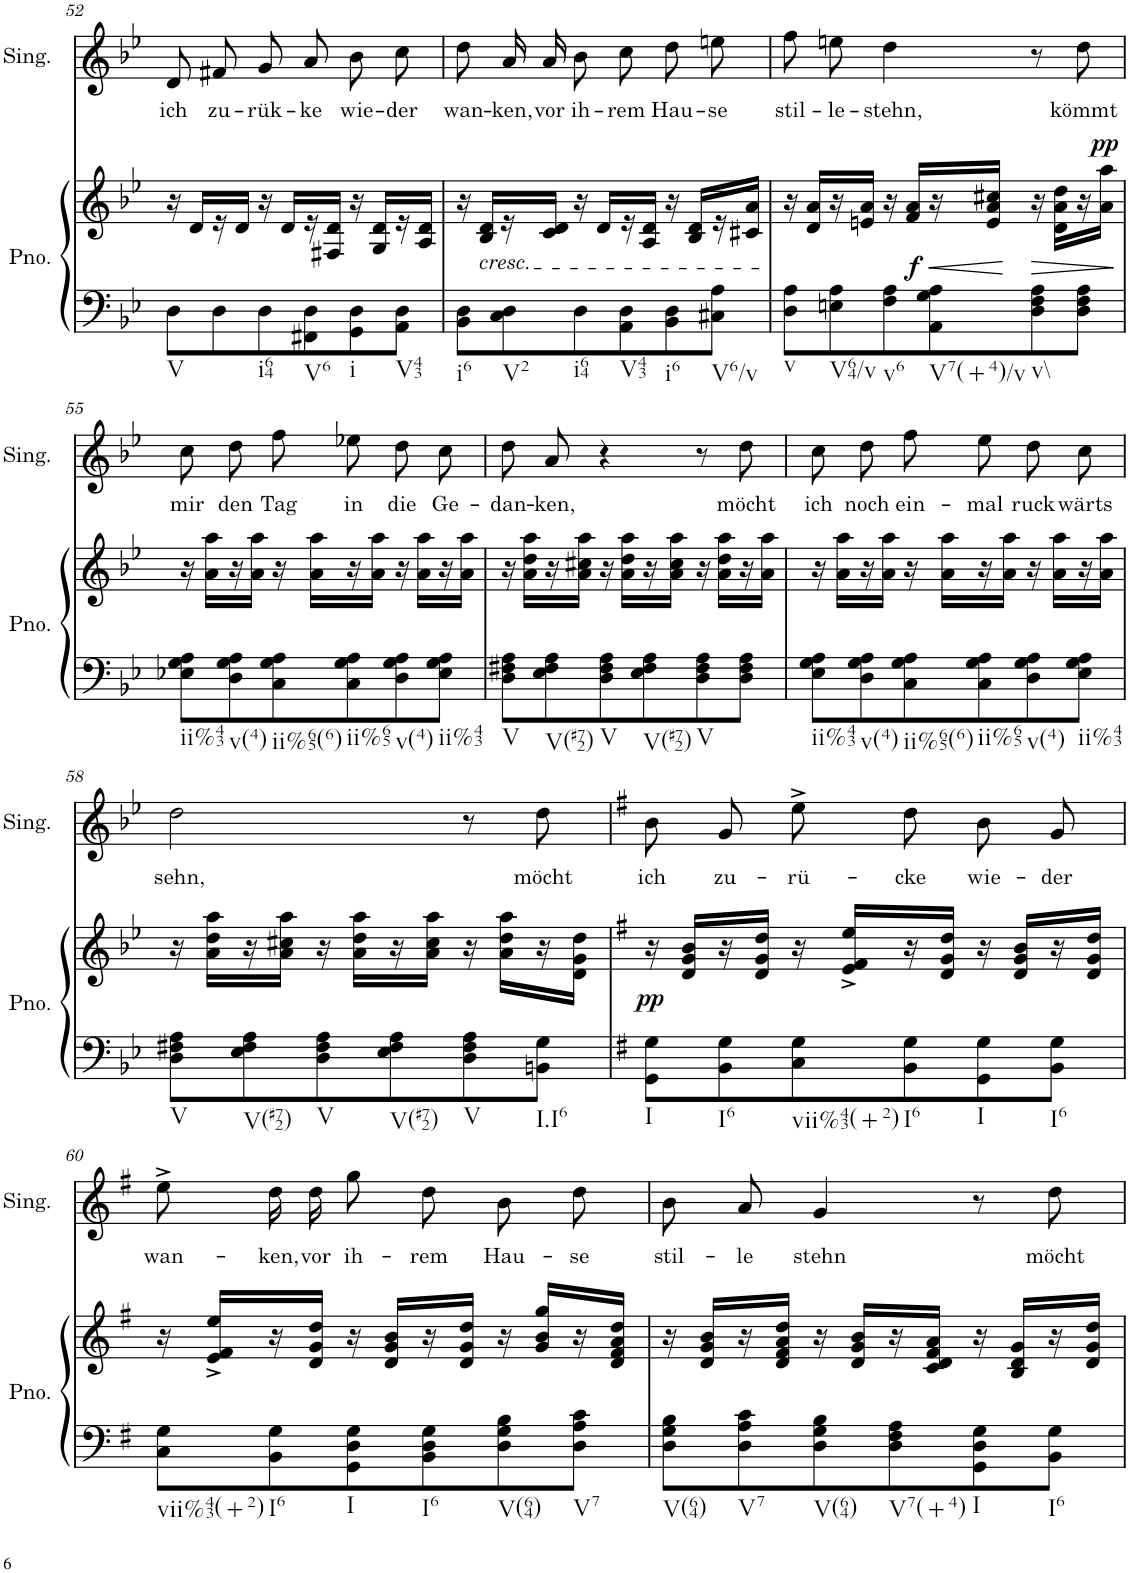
**kern	**kern	**dynam	**kern	**text
*part2	*part2	*part2	*part1	*part1
*staff3	*staff2	*staff2/3	*staff1	*staff1
*I"Pianoforte	*	*	*I"Singstimme	*
*I'Pno.	*	*	*I'Sing.	*
!!LO:PB:g=z
*clefF4	*clefG2	*	*clefG2	*
*k[b-e-]	*k[b-e-]	*	*k[b-e-]	*
*M3/4	*M3/4	*	*M3/4	*
=52	=52	=52	=52	=52
!LO:TX:b:t=V	!	!	!	!
!	!	!	!	!LO:LY:b
8D\L	16r	.	8d/L	ich
.	16d/LL	.	.	.
!	!	!	!	!LO:LY:b
8D\	16r	.	8f#X/J	zu-
.	16d/JJ	.	.	.
!LO:TX:b:t=i64	!	!	!	!
!	!	!	!	!LO:LY:b
8D\	16r	.	8g/L	-rük-
.	16d/LL	.	.	.
!LO:TX:b:t=V6	!	!	!	!
!	!	!	!	!LO:LY:b
8FF#X\ 8D\	16r	.	8a/J	-ke
.	16F#X/ 16d/JJ	.	.	.
!LO:TX:b:t=i	!	!	!	!
!	!	!	!	!LO:LY:b
8GG\ 8D\	16r	.	8b-\L	wie-
.	16G/ 16d/LL	.	.	.
!LO:TX:b:t=V43	!	!	!	!
!	!	!	!	!LO:LY:b
8AA\ 8D\J	16r	.	8cc\J	-der
.	16A/ 16d/JJ	.	.	.
=53	=53	=53	=53	=53
!LO:TX:b:t=i6	!	!	!	!
!	!	!	!	!LO:LY:b
8BB-\ 8D\L	16r	.	8dd\L	wan-
!	!LO:TX:b:i:t=cresc.	!	!	!
.	16B-/ 16d/LL	.	.	.
!LO:TX:b:t=V2	!	!	!	!
!	!	!	!	!LO:LY:b
8C\ 8D\	16r	.	16a\L	-ken,
!	!	!	!	!LO:LY:b
.	16c/ 16d/JJ	.	16a\JJ	vor
!LO:TX:b:t=i64	!	!	!	!
!	!	!	!	!LO:LY:b
8D\	16r	.	8b-\L	ih-
.	16d/LL	.	.	.
!LO:TX:b:t=V43	!	!	!	!
!	!	!	!	!LO:LY:b
8AA\ 8D\	16r	.	8cc\J	-rem
.	16A/ 16d/JJ	.	.	.
!LO:TX:b:t=i6	!	!	!	!
!	!	!	!	!LO:LY:b
8BB-\ 8D\	16r	.	8dd\L	Hau-
.	16B-/ 16d/LL	.	.	.
!LO:TX:b:t=V6/v	!	!	!	!
!	!	!	!	!LO:LY:b
8C#X\ 8A\J	16r	.	8een\J	-se
.	16c#X/ 16a/JJ	.	.	.
=54	=54	=54	=54	=54
!LO:TX:b:t=v	!	!	!	!
!	!	!	!	!LO:LY:b
8D\ 8A\L	16r	.	8ff\L	stil-
.	16d/ 16a/LL	.	.	.
!LO:TX:b:t=V64/v	!	!	!	!
!	!	!	!	!LO:LY:b
8En\ 8A\	16r	.	8een\J	-le-
.	16en/ 16a/JJ	.	.	.
!LO:TX:b:t=v6	!	!	!	!
!	!	!	!	!LO:LY:b
8F\ 8A\	16r	.	4dd\	-stehn,
!	!	!LO:HP:b	!	!
!	!	!LO:DY:n=1:b	!	!
.	16f/ 16a/LL	< f	.	.
!LO:TX:b:t=V7(+4)/v	!	!	!	!
8AA\ 8G\ 8A\	16r	.	.	.
.	16e/ 16a/ 16cc#X/JJ	.	.	.
!LO:TX:b:t=v\\	!	!	!	!
!	!	!LO:HP:b	!	!
8D\ 8F\ 8A\	16r	>	8r	.
.	16d\ 16a\ 16dd\LL	.	.	.
!	!	!	!	!LO:LY:b
8D\ 8F\ 8A\J	16r	.	8dd\	kömmt
!	!	!LO:DY:n=2:a	!	!
.	16a\ 16aa\JJ	pp	.	.
.	.	[ ]	.	.
!!LO:LB:g=z
=55	=55	=55	=55	=55
!LO:TX:b:t=ii%43	!	!	!	!
!	!	!	!	!LO:LY:b
8E-X\ 8G\ 8A\L	16r	.	8cc\L	mir
.	16a\ 16aa\LL	.	.	.
!LO:TX:b:t=v(4)	!	!	!	!
!	!	!	!	!LO:LY:b
8D\ 8G\ 8A\	16r	.	8dd\J	den
.	16a\ 16aa\JJ	.	.	.
!LO:TX:b:t=ii%65(6)	!	!	!	!
!	!	!	!	!LO:LY:b
8C\ 8G\ 8A\	16r	.	8ff\L	Tag
.	16a\ 16aa\LL	.	.	.
!LO:TX:b:t=ii%65	!	!	!	!
!	!	!	!	!LO:LY:b
8C\ 8G\ 8A\	16r	.	8ee-X\J	in
.	16a\ 16aa\JJ	.	.	.
!LO:TX:b:t=v(4)	!	!	!	!
!	!	!	!	!LO:LY:b
8D\ 8G\ 8A\	16r	.	8dd\L	die
.	16a\ 16aa\LL	.	.	.
!LO:TX:b:t=ii%43	!	!	!	!
!	!	!	!	!LO:LY:b
8E-\ 8G\ 8A\J	16r	.	8cc\J	Ge-
.	16a\ 16aa\JJ	.	.	.
=56	=56	=56	=56	=56
!LO:TX:b:t=V	!	!	!	!
!	!	!	!	!LO:LY:b
8D\ 8F#X\ 8A\L	16r	.	8dd\L	-dan-
.	16a\ 16dd\ 16aa\LL	.	.	.
!LO:TX:b:t=V(#72)	!	!	!	!
!	!	!	!	!LO:LY:b
8E-\ 8F#\ 8A\	16r	.	8a\J	-ken,
.	16a\ 16cc#X\ 16aa\JJ	.	.	.
!LO:TX:b:t=V	!	!	!	!
8D\ 8F#\ 8A\	16r	.	4r	.
.	16a\ 16dd\ 16aa\LL	.	.	.
!LO:TX:b:t=V(#72)	!	!	!	!
8E-\ 8F#\ 8A\	16r	.	.	.
.	16a\ 16cc#\ 16aa\JJ	.	.	.
!LO:TX:b:t=V	!	!	!	!
8D\ 8F#\ 8A\	16r	.	8r	.
.	16a\ 16dd\ 16aa\LL	.	.	.
!	!	!	!	!LO:LY:b
8D\ 8F#\ 8A\J	16r	.	8dd\	möcht
.	16a\ 16aa\JJ	.	.	.
=57	=57	=57	=57	=57
!LO:TX:b:t=ii%43	!	!	!	!
!	!	!	!	!LO:LY:b
8E-\ 8G\ 8A\L	16r	.	8cc\L	ich
.	16a\ 16aa\LL	.	.	.
!LO:TX:b:t=v(4)	!	!	!	!
!	!	!	!	!LO:LY:b
8D\ 8G\ 8A\	16r	.	8dd\J	noch
.	16a\ 16aa\JJ	.	.	.
!LO:TX:b:t=ii%65(6)	!	!	!	!
!	!	!	!	!LO:LY:b
8C\ 8G\ 8A\	16r	.	8ff\L	ein-
.	16a\ 16aa\LL	.	.	.
!LO:TX:b:t=ii%65	!	!	!	!
!	!	!	!	!LO:LY:b
8C\ 8G\ 8A\	16r	.	8ee-\J	-mal
.	16a\ 16aa\JJ	.	.	.
!LO:TX:b:t=v(4)	!	!	!	!
!	!	!	!	!LO:LY:b
8D\ 8G\ 8A\	16r	.	8dd\L	ruck-
.	16a\ 16aa\LL	.	.	.
!LO:TX:b:t=ii%43	!	!	!	!
!	!	!	!	!LO:LY:b
8E-\ 8G\ 8A\J	16r	.	8cc\J	-wärts
.	16a\ 16aa\JJ	.	.	.
!!LO:LB:g=z
=58	=58	=58	=58	=58
!LO:TX:b:t=V	!	!	!	!
!	!	!	!	!LO:LY:b
8D\ 8F#X\ 8A\L	16r	.	2dd\	sehn,
.	16a\ 16dd\ 16aa\LL	.	.	.
!LO:TX:b:t=V(#72)	!	!	!	!
8E-\ 8F#\ 8A\	16r	.	.	.
.	16a\ 16cc#X\ 16aa\JJ	.	.	.
!LO:TX:b:t=V	!	!	!	!
8D\ 8F#\ 8A\	16r	.	.	.
.	16a\ 16dd\ 16aa\LL	.	.	.
!LO:TX:b:t=V(#72)	!	!	!	!
8E-\ 8F#\ 8A\	16r	.	.	.
.	16a\ 16cc#\ 16aa\JJ	.	.	.
!LO:TX:b:t=V	!	!	!	!
8D\ 8F#\ 8A\	16r	.	8r	.
.	16a\ 16dd\ 16aa\LL	.	.	.
!LO:TX:b:t=I.I6	!	!	!	!
!	!	!	!	!LO:LY:b
8BBn\ 8G\J	16r	.	8dd\	möcht
.	16d\ 16g\ 16dd\JJ	.	.	.
=59	=59	=59	=59	=59
*k[f#]	*k[f#]	*	*k[f#]	*
!LO:TX:b:t=I	!	!	!	!
!	!	!LO:DY:b	!	!LO:LY:b
8GG\ 8G\L	16r	pp	8b/L	ich
.	16d/ 16g/ 16b/LL	.	.	.
!LO:TX:b:t=I6	!	!	!	!
!	!	!	!	!LO:LY:b
8BB\ 8G\	16r	.	8g/J	zu-
.	16d/ 16g/ 16dd/JJ	.	.	.
!LO:TX:b:t=vii%43(+2)	!	!	!	!
!	!	!	!	!LO:LY:b
8C\ 8G\	16r	.	8ee^\L	-rü-
.	16e/^ 16f#/^ 16ee/^LL	.	.	.
!LO:TX:b:t=I6	!	!	!	!
!	!	!	!	!LO:LY:b
8BB\ 8G\	16r	.	8dd\J	-cke
.	16d/ 16g/ 16dd/JJ	.	.	.
!LO:TX:b:t=I	!	!	!	!
!	!	!	!	!LO:LY:b
8GG\ 8G\	16r	.	8b/L	wie-
.	16d/ 16g/ 16b/LL	.	.	.
!LO:TX:b:t=I6	!	!	!	!
!	!	!	!	!LO:LY:b
8BB\ 8G\J	16r	.	8g/J	-der
.	16d/ 16g/ 16dd/JJ	.	.	.
!!LO:LB:g=z
=60	=60	=60	=60	=60
!LO:TX:b:t=vii%43(+2)	!	!	!	!
!	!	!	!	!LO:LY:b
8C\ 8G\L	16r	.	8ee^\L	wan-
.	16e/^ 16f#/^ 16ee/^LL	.	.	.
!LO:TX:b:t=I6	!	!	!	!
!	!	!	!	!LO:LY:b
8BB\ 8G\	16r	.	16dd\L	-ken,
!	!	!	!	!LO:LY:b
.	16d/ 16g/ 16dd/JJ	.	16dd\JJ	vor
!LO:TX:b:t=I	!	!	!	!
!	!	!	!	!LO:LY:b
8GG\ 8D\ 8G\	16r	.	8gg\L	ih-
.	16d/ 16g/ 16b/LL	.	.	.
!LO:TX:b:t=I6	!	!	!	!
!	!	!	!	!LO:LY:b
8BB\ 8D\ 8G\	16r	.	8dd\J	-rem
.	16d/ 16g/ 16dd/JJ	.	.	.
!LO:TX:b:t=V(64)	!	!	!	!
!	!	!	!	!LO:LY:b
8D\ 8G\ 8B\	16r	.	8b\L	Hau-
.	16g/ 16b/ 16gg/LL	.	.	.
!LO:TX:b:t=V7	!	!	!	!
!	!	!	!	!LO:LY:b
8D\ 8A\ 8c\J	16r	.	8dd\J	-se
.	16d/ 16f#/ 16a/ 16dd/JJ	.	.	.
=61	=61	=61	=61	=61
!LO:TX:b:t=V(64)	!	!	!	!
!	!	!	!	!LO:LY:b
8D\ 8G\ 8B\L	16r	.	8b/L	stil-
.	16d/ 16g/ 16b/LL	.	.	.
!LO:TX:b:t=V7	!	!	!	!
!	!	!	!	!LO:LY:b
8D\ 8A\ 8c\	16r	.	8a/J	-le
.	16d/ 16f#/ 16a/ 16dd/JJ	.	.	.
!LO:TX:b:t=V(64)	!	!	!	!
!	!	!	!	!LO:LY:b
8D\ 8G\ 8B\	16r	.	4g/	stehn
.	16d/ 16g/ 16b/LL	.	.	.
!LO:TX:b:t=V7(+4)	!	!	!	!
8D\ 8F#\ 8A\	16r	.	.	.
.	16c/ 16d/ 16f#/ 16a/JJ	.	.	.
!LO:TX:b:t=I	!	!	!	!
8GG\ 8D\ 8G\	16r	.	8r	.
.	16B/ 16d/ 16g/LL	.	.	.
!LO:TX:b:t=I6	!	!	!	!
!	!	!	!	!LO:LY:b
8BB\ 8G\J	16r	.	8dd\	möcht
.	16d/ 16g/ 16dd/JJ	.	.	.
=	=	=	=	=
*-	*-	*-	*-	*-
